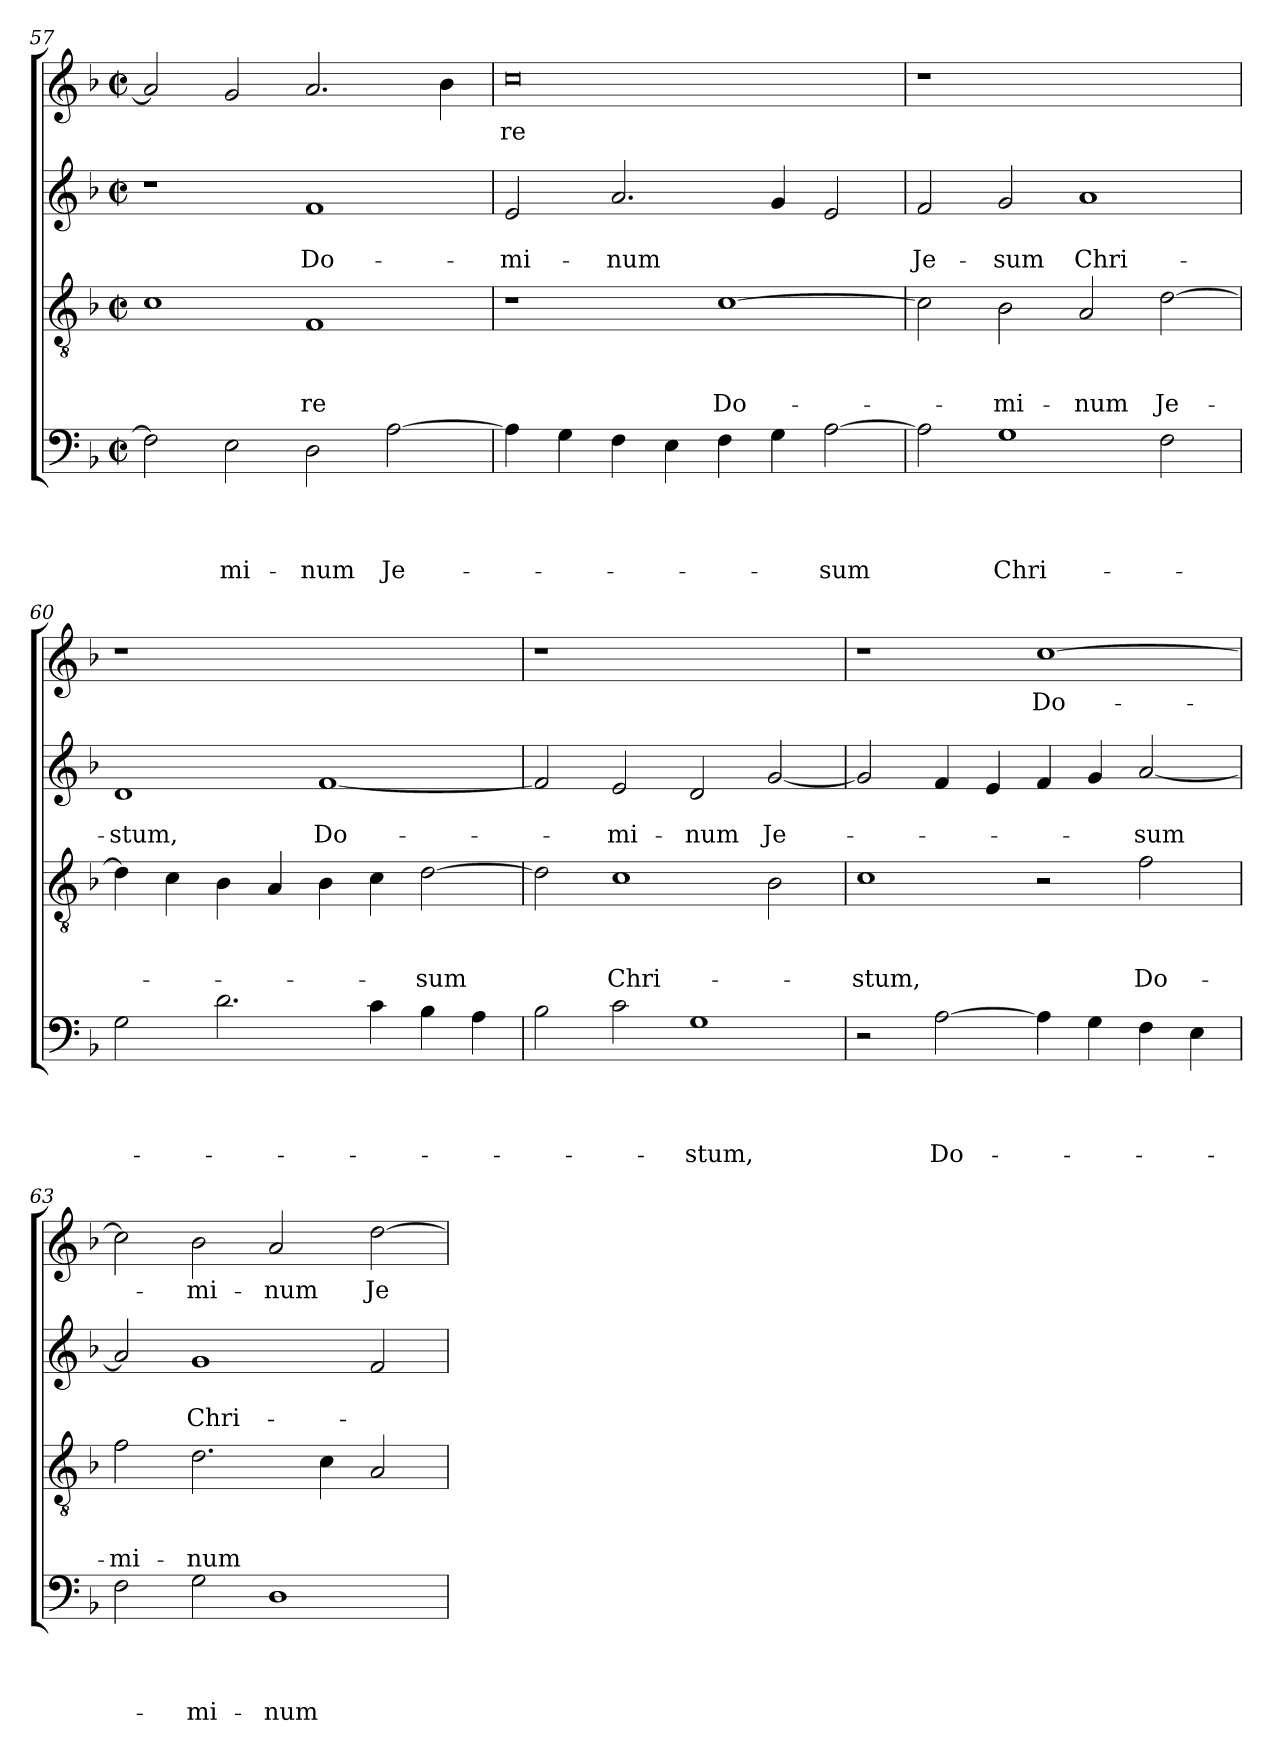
**kern	**text	**text	**text	**text	**kern	**text	**text	**text	**kern	**text	**text	**kern	**text
*part4	*part4	*part4	*part4	*part4	*part3	*part3	*part3	*part3	*part2	*part2	*part2	*part1	*part1
*staff4	*staff4	*staff4	*staff4	*staff4	*staff3	*staff3	*staff3	*staff3	*staff2	*staff2	*staff2	*staff1	*staff1
*clefF4	*	*	*	*	*clefGv2	*	*	*	*clefG2	*	*	*clefG2	*
*k[b-]	*	*	*	*	*k[b-]	*	*	*	*k[b-]	*	*	*k[b-]	*
*F:	*	*	*	*	*F:	*	*	*	*F:	*	*	*F:	*
*M2/2	*	*	*	*	*M2/2	*	*	*	*M2/2	*	*	*M2/2	*
*met(c|)	*	*	*	*	*met(c|)	*	*	*	*met(c|)	*	*	*met(c|)	*
=57	=57	=57	=57	=57	=57	=57	=57	=57	=57	=57	=57	=57	=57
2F\]	.	.	.	.	1c	.	.	.	1r	.	.	2a/]	.
!	!	!	!	!LO:LY:b	!	!	!	!	!	!	!	!	!
2E\	.	.	.	-mi-	.	.	.	.	.	.	.	2g/	.
!	!	!	!	!LO:LY:b	!	!	!	!LO:LY:b	!	!	!LO:LY:b	!	!
2D\	.	.	.	-num	1F	.	.	-re	1f	.	Do-	2.a/	.
!	!	!	!	!LO:LY:b	!	!	!	!	!	!	!	!	!
[2A\	.	.	.	Je-	.	.	.	.	.	.	.	.	.
.	.	.	.	.	.	.	.	.	.	.	.	4b-\	.
=58	=58	=58	=58	=58	=58	=58	=58	=58	=58	=58	=58	=58	=58
!	!	!	!	!	!	!	!	!	!	!	!LO:LY:b	!	!LO:LY:b
4A\]	.	.	.	.	1r	.	.	.	2e/	.	-mi-	0cc	-re
4G\	.	.	.	.	.	.	.	.	.	.	.	.	.
!	!	!	!	!	!	!	!	!	!	!	!LO:LY:b	!	!
4F\	.	.	.	.	.	.	.	.	2.a/	.	-num	.	.
4E\	.	.	.	.	.	.	.	.	.	.	.	.	.
!	!	!	!	!	!	!	!	!LO:LY:b	!	!	!	!	!
4F\	.	.	.	.	[1c	.	.	Do-	.	.	.	.	.
4G\	.	.	.	.	.	.	.	.	4g/	.	.	.	.
!	!	!	!	!LO:LY:b	!	!	!	!	!	!	!	!	!
[2A\	.	.	.	-sum	.	.	.	.	2e/	.	.	.	.
=59	=59	=59	=59	=59	=59	=59	=59	=59	=59	=59	=59	=59	=59
!	!	!	!	!	!	!	!	!	!	!	!LO:LY:b	!	!
2A\]	.	.	.	.	2c\]	.	.	.	2f/	.	Je-	1r	.
!	!	!	!	!LO:LY:b	!	!	!	!LO:LY:b	!	!	!LO:LY:b	!	!
1G	.	.	.	Chri-	2B-\	.	.	-mi-	2g/	.	-sum	.	.
!	!	!	!	!	!	!	!	!LO:LY:b	!	!	!LO:LY:b	!	!
.	.	.	.	.	2A/	.	.	-num	1a	.	Chri-	1ryy	.
!	!	!	!	!	!	!	!	!LO:LY:b	!	!	!	!	!
2F\	.	.	.	.	[2d\	.	.	Je-	.	.	.	.	.
!!LO:LB:g=z
=60	=60	=60	=60	=60	=60	=60	=60	=60	=60	=60	=60	=60	=60
!	!	!	!	!	!	!	!	!	!	!	!LO:LY:b	!	!
2G\	.	.	.	.	4d\]	.	.	.	1d	.	-stum,	1r	.
.	.	.	.	.	4c\	.	.	.	.	.	.	.	.
2.d\	.	.	.	.	4B-\	.	.	.	.	.	.	.	.
.	.	.	.	.	4A/	.	.	.	.	.	.	.	.
!	!	!	!	!	!	!	!	!	!	!	!LO:LY:b	!	!
.	.	.	.	.	4B-\	.	.	.	[1f	.	Do-	1ryy	.
4c\	.	.	.	.	4c\	.	.	.	.	.	.	.	.
!	!	!	!	!	!	!	!	!LO:LY:b	!	!	!	!	!
4B-\	.	.	.	.	[2d\	.	.	-sum	.	.	.	.	.
4A\	.	.	.	.	.	.	.	.	.	.	.	.	.
=61	=61	=61	=61	=61	=61	=61	=61	=61	=61	=61	=61	=61	=61
2B-\	.	.	.	.	2d\]	.	.	.	2f/]	.	.	1r	.
!	!	!	!	!	!	!	!	!LO:LY:b	!	!	!LO:LY:b	!	!
2c\	.	.	.	.	1c	.	.	Chri-	2e/	.	-mi-	.	.
!	!	!	!	!LO:LY:b	!	!	!	!	!	!	!LO:LY:b	!	!
1G	.	.	.	-stum,	.	.	.	.	2d/	.	-num	1ryy	.
!	!	!	!	!	!	!	!	!	!	!	!LO:LY:b	!	!
.	.	.	.	.	2B-\	.	.	.	[2g/	.	Je-	.	.
=62	=62	=62	=62	=62	=62	=62	=62	=62	=62	=62	=62	=62	=62
!	!	!	!	!	!	!	!	!LO:LY:b	!	!	!	!	!
2r	.	.	.	.	1c	.	.	-stum,	2g/]	.	.	1r	.
!	!	!	!	!LO:LY:b	!	!	!	!	!	!	!	!	!
[2A\	.	.	.	Do-	.	.	.	.	4f/	.	.	.	.
.	.	.	.	.	.	.	.	.	4e/	.	.	.	.
!	!	!	!	!	!	!	!	!	!	!	!	!	!LO:LY:b
4A\]	.	.	.	.	2r	.	.	.	4f/	.	.	[1cc	Do-
4G\	.	.	.	.	.	.	.	.	4g/	.	.	.	.
!	!	!	!	!	!	!	!	!LO:LY:b	!	!	!LO:LY:b	!	!
4F\	.	.	.	.	2f\	.	.	Do-	[2a/	.	-sum	.	.
4E\	.	.	.	.	.	.	.	.	.	.	.	.	.
=63	=63	=63	=63	=63	=63	=63	=63	=63	=63	=63	=63	=63	=63
!	!	!	!	!	!	!	!	!LO:LY:b	!	!	!	!	!
2F\	.	.	.	.	2f\	.	.	-mi-	2a/]	.	.	2cc\]	.
!	!	!	!	!LO:LY:b	!	!	!	!LO:LY:b	!	!	!LO:LY:b	!	!LO:LY:b
2G\	.	.	.	-mi-	2.d\	.	.	-num	1g	.	Chri-	2b-\	-mi-
!	!	!	!	!LO:LY:b	!	!	!	!	!	!	!	!	!LO:LY:b
1D	.	.	.	-num	.	.	.	.	.	.	.	2a/	-num
.	.	.	.	.	4c\	.	.	.	.	.	.	.	.
!	!	!	!	!	!	!	!	!	!	!	!	!	!LO:LY:b
.	.	.	.	.	2A/	.	.	.	2f/	.	.	[2dd\	Je-
=	=	=	=	=	=	=	=	=	=	=	=	=	=
*-	*-	*-	*-	*-	*-	*-	*-	*-	*-	*-	*-	*-	*-
